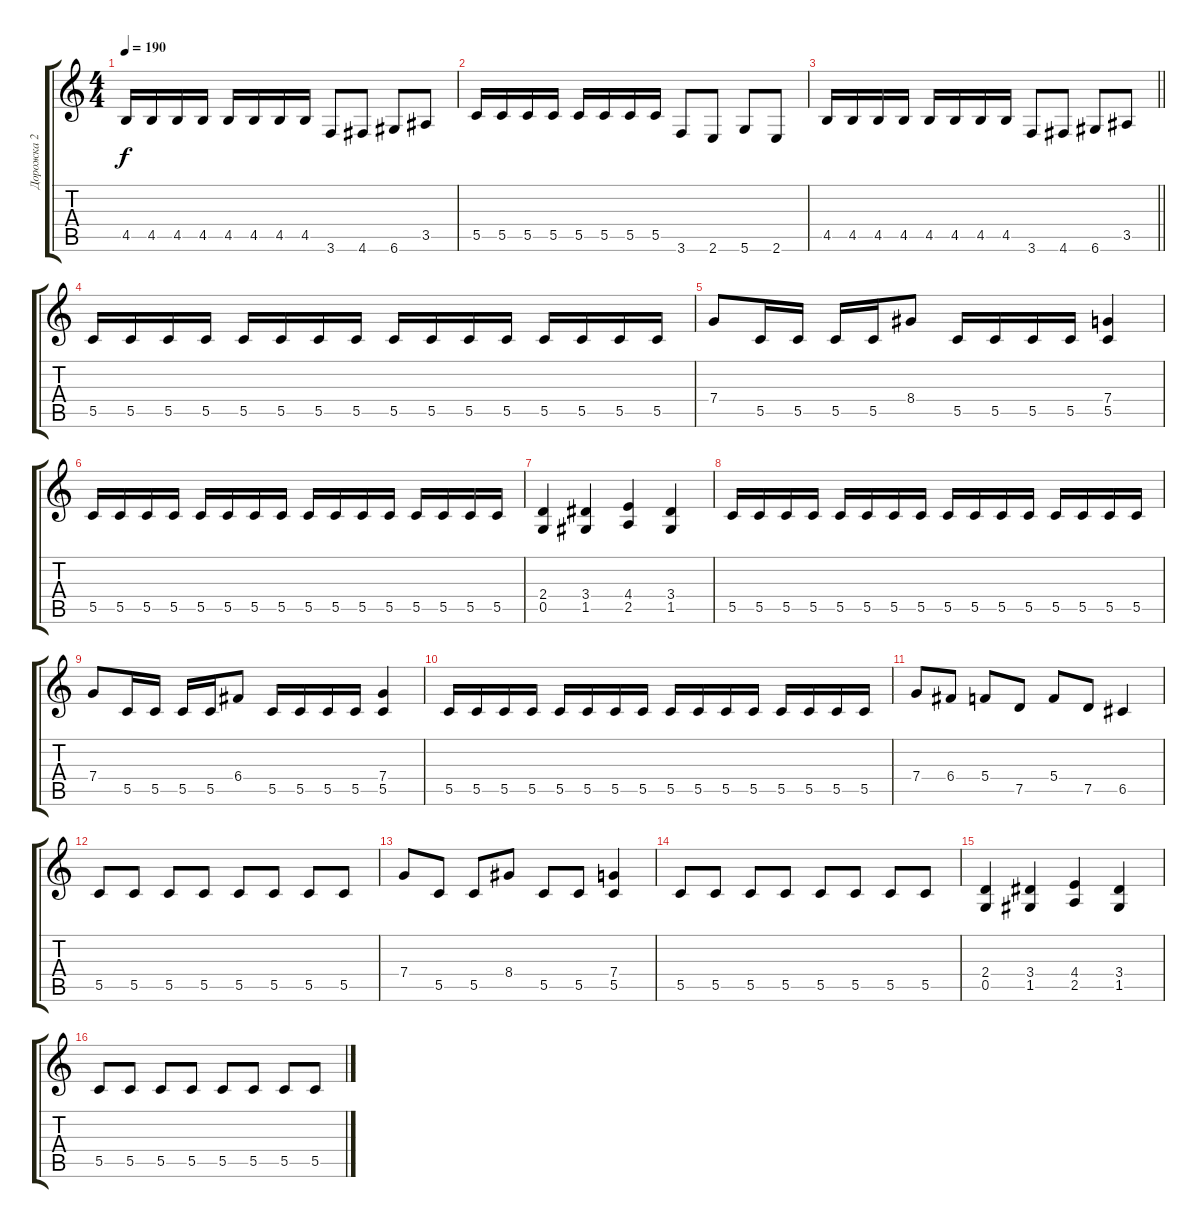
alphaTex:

\track ("Дорожка 2" "Дорожка 2") {mute instrument distortionguitar}
\staff {score tabs}
\tuning (D4 A3 F3 C3 G2 D2) {hide}
\ts (4 4)
\tempo 190
\clef g2
\ks c
4.5.16{dy f} 4.5.16 4.5.16 4.5.16 4.5.16 4.5.16 4.5.16 4.5.16 3.6.8 4.6.8 6.6.8 3.5.8 |
5.5.16 5.5.16 5.5.16 5.5.16 5.5.16 5.5.16 5.5.16 5.5.16 3.6.8 2.6.8 5.6.8 2.6.8 |
\barLineRight lightlight
4.5.16 4.5.16 4.5.16 4.5.16 4.5.16 4.5.16 4.5.16 4.5.16 3.6.8 4.6.8 6.6.8 3.5.8 |
5.5.16 5.5.16 5.5.16 5.5.16 5.5.16 5.5.16 5.5.16 5.5.16 5.5.16 5.5.16 5.5.16 5.5.16 5.5.16 5.5.16 5.5.16 5.5.16 |
7.4.8 5.5.16 5.5.16 5.5.16 5.5.16 8.4.8 5.5.16 5.5.16 5.5.16 5.5.16 (7.4 5.5).4 |
5.5.16 5.5.16 5.5.16 5.5.16 5.5.16 5.5.16 5.5.16 5.5.16 5.5.16 5.5.16 5.5.16 5.5.16 5.5.16 5.5.16 5.5.16 5.5.16 |
(2.4 0.5).4 (3.4 1.5).4 (4.4 2.5).4 (3.4 1.5).4 |
5.5.16 5.5.16 5.5.16 5.5.16 5.5.16 5.5.16 5.5.16 5.5.16 5.5.16 5.5.16 5.5.16 5.5.16 5.5.16 5.5.16 5.5.16 5.5.16 |
7.4.8 5.5.16 5.5.16 5.5.16 5.5.16 6.4.8 5.5.16 5.5.16 5.5.16 5.5.16 (7.4 5.5).4 |
5.5.16 5.5.16 5.5.16 5.5.16 5.5.16 5.5.16 5.5.16 5.5.16 5.5.16 5.5.16 5.5.16 5.5.16 5.5.16 5.5.16 5.5.16 5.5.16 |
7.4.8 6.4.8 5.4.8 7.5.8 5.4.8 7.5.8 6.5.4 |
5.5.8 5.5.8 5.5.8 5.5.8 5.5.8 5.5.8 5.5.8 5.5.8 |
7.4.8 5.5.8 5.5.8 8.4.8 5.5.8 5.5.8 (7.4 5.5).4 |
5.5.8 5.5.8 5.5.8 5.5.8 5.5.8 5.5.8 5.5.8 5.5.8 |
(2.4 0.5).4 (3.4 1.5).4 (4.4 2.5).4 (3.4 1.5).4 |
5.5.8 5.5.8 5.5.8 5.5.8 5.5.8 5.5.8 5.5.8 5.5.8
